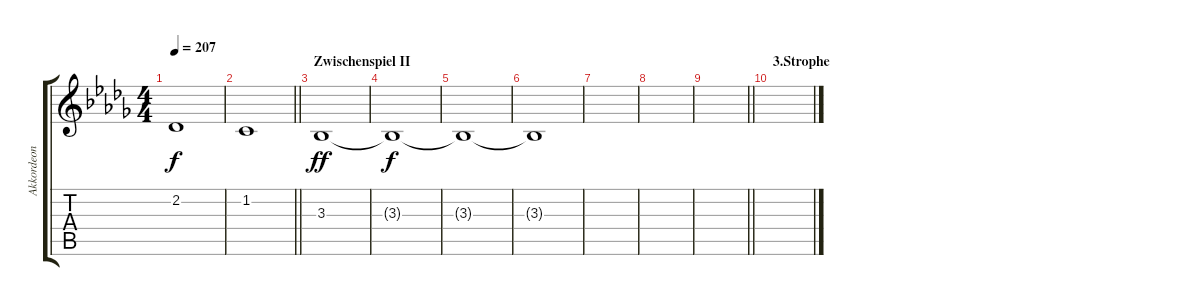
\track ("Akkordeon" "Akkordeon") {instrument accordion}
\staff {score tabs}
\tuning (E4 B3 G3 D3 A2 E2) {hide}
\ts (4 4)
\tempo 207
\clef g2
\ks bbminor
2.2{t}.1{dy f} |
\barLineRight lightlight
1.2.1 |
\section ("" "Zwischenspiel II")
3.3.1{dy ff} |
3.3{t}.1{dy f volume 3} |
3.3{t}.1 |
3.3{t}.1 |
|
|
\barLineRight lightlight
|
\section ("" "3.Strophe")
